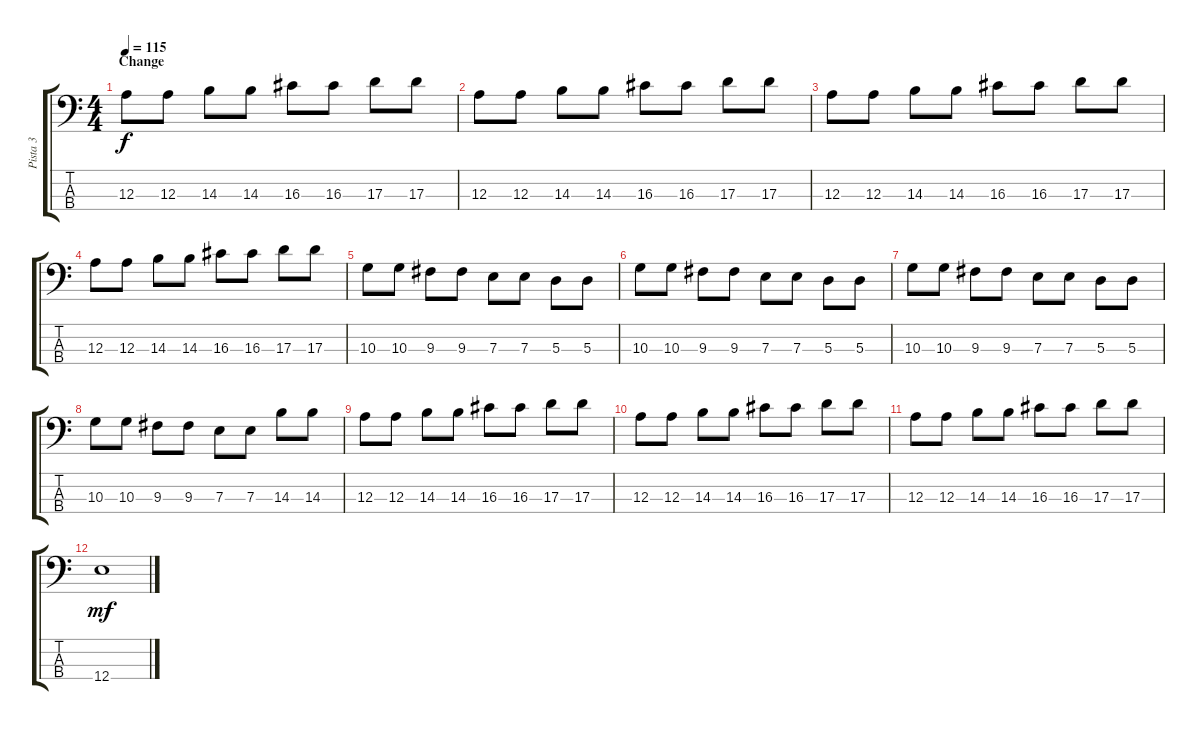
\track ("Pista 3" "Pista 3") {instrument electricbassfinger}
\staff {score tabs}
\tuning (G2 D2 A1 E1) {hide}
\ts (4 4)
\section ("" "Change")
\tempo 115
\clef f4
\ks c
12.3.8{dy f} 12.3.8 14.3.8 14.3.8 16.3.8 16.3.8 17.3.8 17.3.8 |
12.3.8 12.3.8 14.3.8 14.3.8 16.3.8 16.3.8 17.3.8 17.3.8 |
12.3.8 12.3.8 14.3.8 14.3.8 16.3.8 16.3.8 17.3.8 17.3.8 |
12.3.8 12.3.8 14.3.8 14.3.8 16.3.8 16.3.8 17.3.8 17.3.8 |
10.3.8 10.3.8 9.3.8 9.3.8 7.3.8 7.3.8 5.3.8 5.3.8 |
10.3.8 10.3.8 9.3.8 9.3.8 7.3.8 7.3.8 5.3.8 5.3.8 |
10.3.8 10.3.8 9.3.8 9.3.8 7.3.8 7.3.8 5.3.8 5.3.8 |
10.3.8 10.3.8 9.3.8 9.3.8 7.3.8 7.3.8 14.3.8 14.3.8 |
12.3.8 12.3.8 14.3.8 14.3.8 16.3.8 16.3.8 17.3.8 17.3.8 |
12.3.8 12.3.8 14.3.8 14.3.8 16.3.8 16.3.8 17.3.8 17.3.8 |
12.3.8 12.3.8 14.3.8 14.3.8 16.3.8 16.3.8 17.3.8 17.3.8 |
12.4.1{dy mf}
